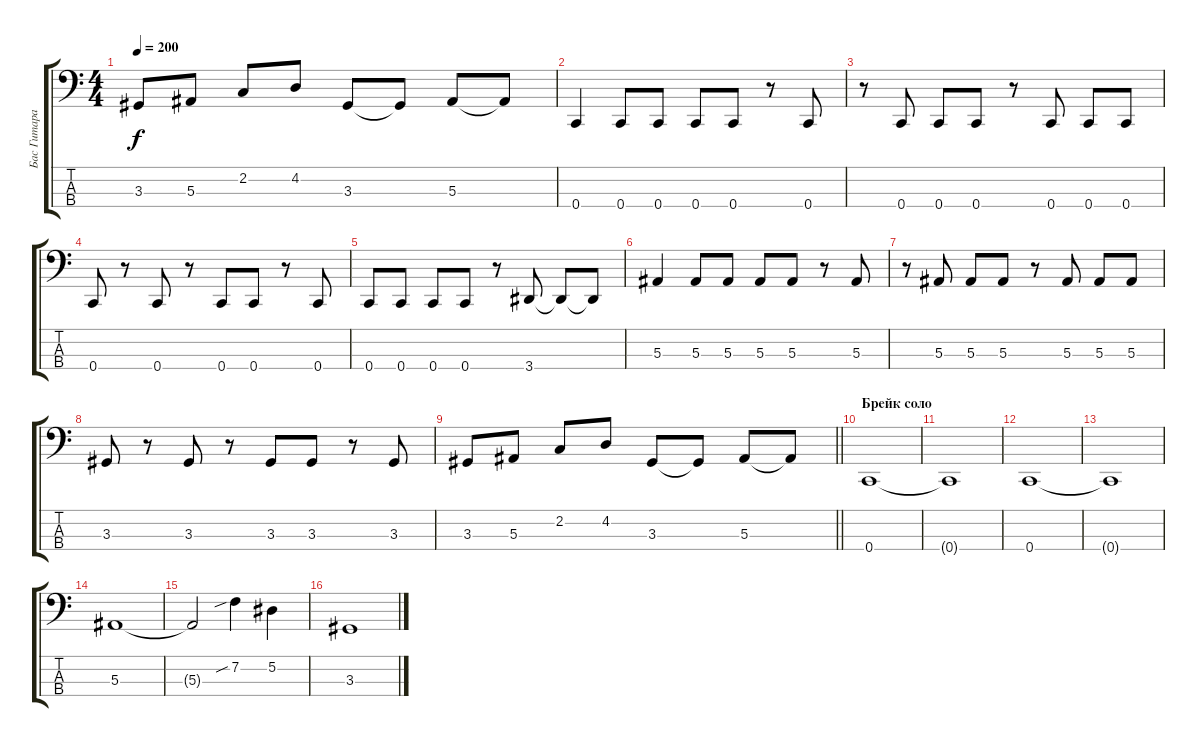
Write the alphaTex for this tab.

\track ("Бас Гитара" "Бас Гитара") {instrument electricbasspick}
\staff {score tabs}
\tuning (Eb2 Bb1 F1 C1) {hide}
\ts (4 4)
\tempo 200
\clef f4
\ks c
3.3.8{dy f} 5.3.8 2.2.8 4.2.8 3.3.8 3.3{t}.8 5.3.8 5.3{t}.8 |
0.4.4 0.4.8 0.4.8 0.4.8 0.4.8 r.8 0.4.8 |
r.8 0.4.8 0.4.8 0.4.8 r.8 0.4.8 0.4.8 0.4.8 |
0.4.8 r.8 0.4.8 r.8 0.4.8 0.4.8 r.8 0.4.8 |
0.4.8 0.4.8 0.4.8 0.4.8 r.8 3.4.8 3.4{t}.8 3.4{t}.8 |
5.3.4 5.3.8 5.3.8 5.3.8 5.3.8 r.8 5.3.8 |
r.8 5.3.8 5.3.8 5.3.8 r.8 5.3.8 5.3.8 5.3.8 |
3.3.8 r.8 3.3.8 r.8 3.3.8 3.3.8 r.8 3.3.8 |
\barLineRight lightlight
3.3.8 5.3.8 2.2.8 4.2.8 3.3.8 3.3{t}.8 5.3.8 5.3{t}.8 |
\section ("" "Брейк соло")
0.4.1 |
0.4{t}.1 |
0.4.1 |
0.4{t}.1 |
5.3.1 |
5.3{t}.2 7.2{sib}.4 5.2.4 |
3.3.1
